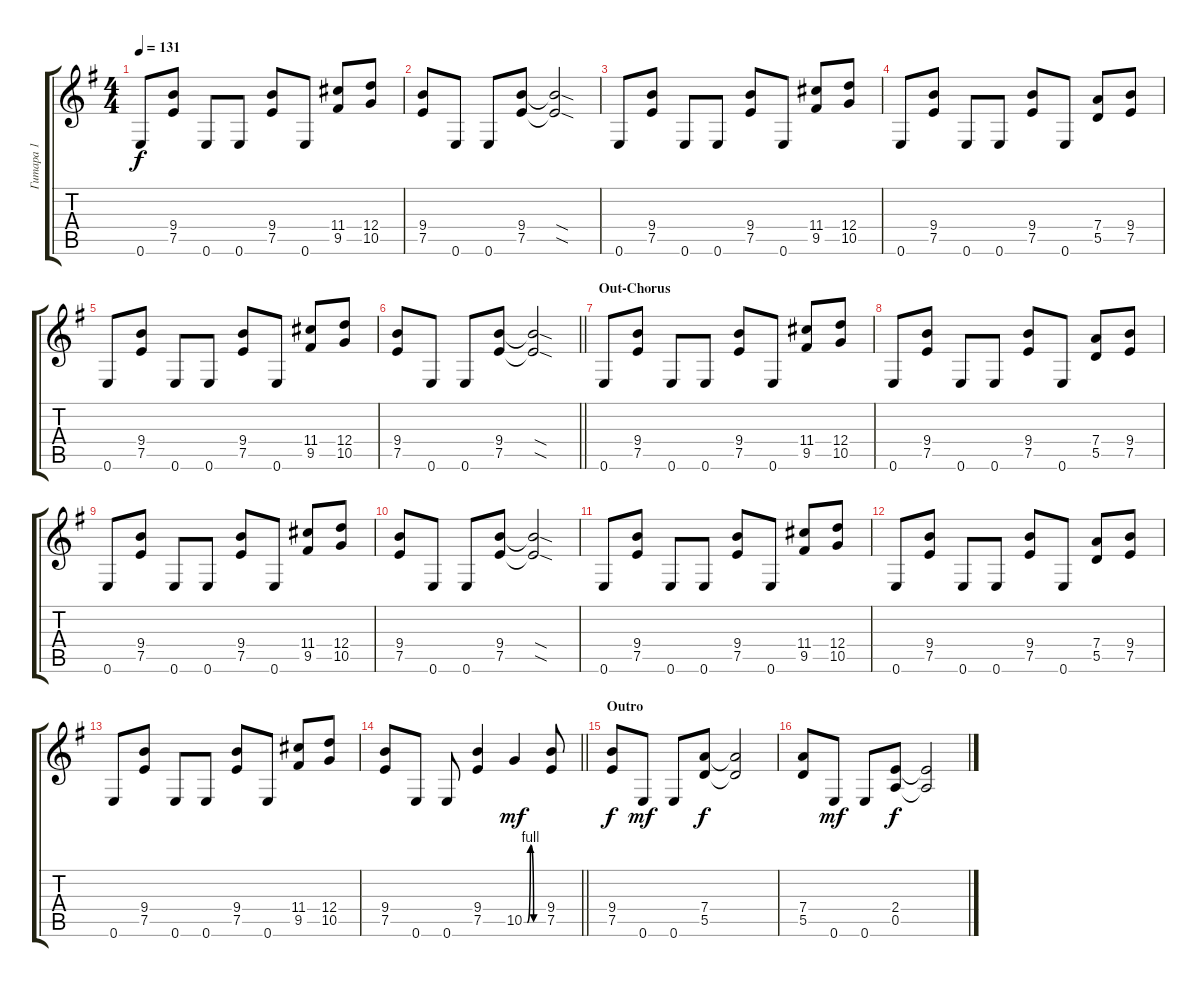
\track ("Гитара 1" "Гитара 1") {instrument distortionguitar}
\staff {score tabs}
\tuning (E4 B3 G3 D3 A2 E2) {hide}
\ts (4 4)
\tempo 131
\clef g2
\ks eminor
0.6.8{dy f} (9.4 7.5).8 0.6.8 0.6.8 (9.4 7.5).8 0.6.8 (11.4 9.5).8 (12.4 10.5).8 |
(9.4 7.5).8 0.6.8 0.6.8 (9.4 7.5).8 (9.4{sod t} 7.5{sod t}).2 |
0.6.8 (9.4 7.5).8 0.6.8 0.6.8 (9.4 7.5).8 0.6.8 (11.4 9.5).8 (12.4 10.5).8 |
0.6.8 (9.4 7.5).8 0.6.8 0.6.8 (9.4 7.5).8 0.6.8 (7.4 5.5).8 (9.4 7.5).8 |
0.6.8 (9.4 7.5).8 0.6.8 0.6.8 (9.4 7.5).8 0.6.8 (11.4 9.5).8 (12.4 10.5).8 |
\barLineRight lightlight
(9.4 7.5).8 0.6.8 0.6.8 (9.4 7.5).8 (9.4{sod t} 7.5{sod t}).2 |
\section ("" "Out-Chorus")
0.6.8 (9.4 7.5).8 0.6.8 0.6.8 (9.4 7.5).8 0.6.8 (11.4 9.5).8 (12.4 10.5).8 |
0.6.8 (9.4 7.5).8 0.6.8 0.6.8 (9.4 7.5).8 0.6.8 (7.4 5.5).8 (9.4 7.5).8 |
0.6.8 (9.4 7.5).8 0.6.8 0.6.8 (9.4 7.5).8 0.6.8 (11.4 9.5).8 (12.4 10.5).8 |
(9.4 7.5).8 0.6.8 0.6.8 (9.4 7.5).8 (9.4{sod t} 7.5{sod t}).2 |
0.6.8 (9.4 7.5).8 0.6.8 0.6.8 (9.4 7.5).8 0.6.8 (11.4 9.5).8 (12.4 10.5).8 |
0.6.8 (9.4 7.5).8 0.6.8 0.6.8 (9.4 7.5).8 0.6.8 (7.4 5.5).8 (9.4 7.5).8 |
0.6.8 (9.4 7.5).8 0.6.8 0.6.8 (9.4 7.5).8 0.6.8 (11.4 9.5).8 (12.4 10.5).8 |
\barLineRight lightlight
(9.4 7.5).8 0.6.8 0.6.8 (9.4 7.5).4 10.5{be (custom 0 0 10 0 20 4 30 0 60 0)}.4{dy mf} (9.4 7.5).8 |
\section ("" "Outro")
(9.4 7.5).8{dy f} 0.6.8{dy mf} 0.6.8 (7.4 5.5).8{dy f} (7.4{t} 5.5{t}).2 |
(7.4 5.5).8 0.6.8{dy mf} 0.6.8 (2.4 0.5).8{dy f} (2.4{t} 0.5{t}).2
